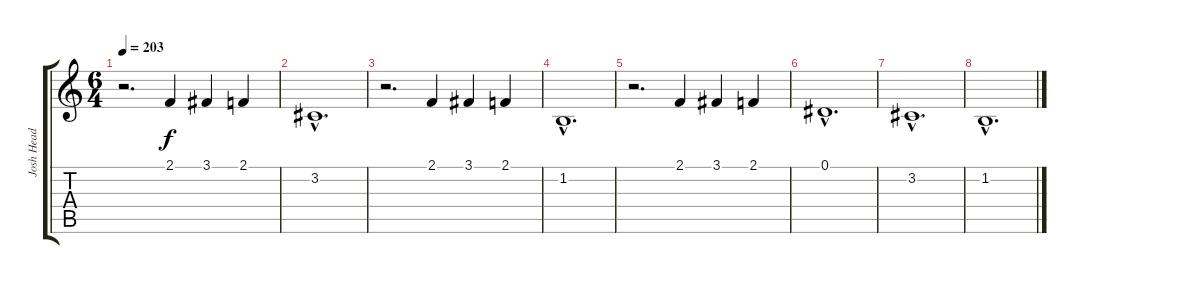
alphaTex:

\track ("Josh Head (Piano)" "Josh Head ") {instrument brightacousticpiano}
\staff {score tabs}
\tuning (Eb4 Bb3 Gb3 Db3 Ab2 Db2) {hide}
\ts (6 4)
\tempo 203
\clef g2
\ks c
r.2{d dy f} 2.1.4 3.1.4 2.1.4 |
3.2{hac}.1{d} |
r.2{d} 2.1.4 3.1.4 2.1.4 |
1.2{hac}.1{d} |
r.2{d} 2.1.4 3.1.4 2.1.4 |
0.1{hac}.1{d} |
3.2{hac}.1{d} |
1.2{hac}.1{d}
